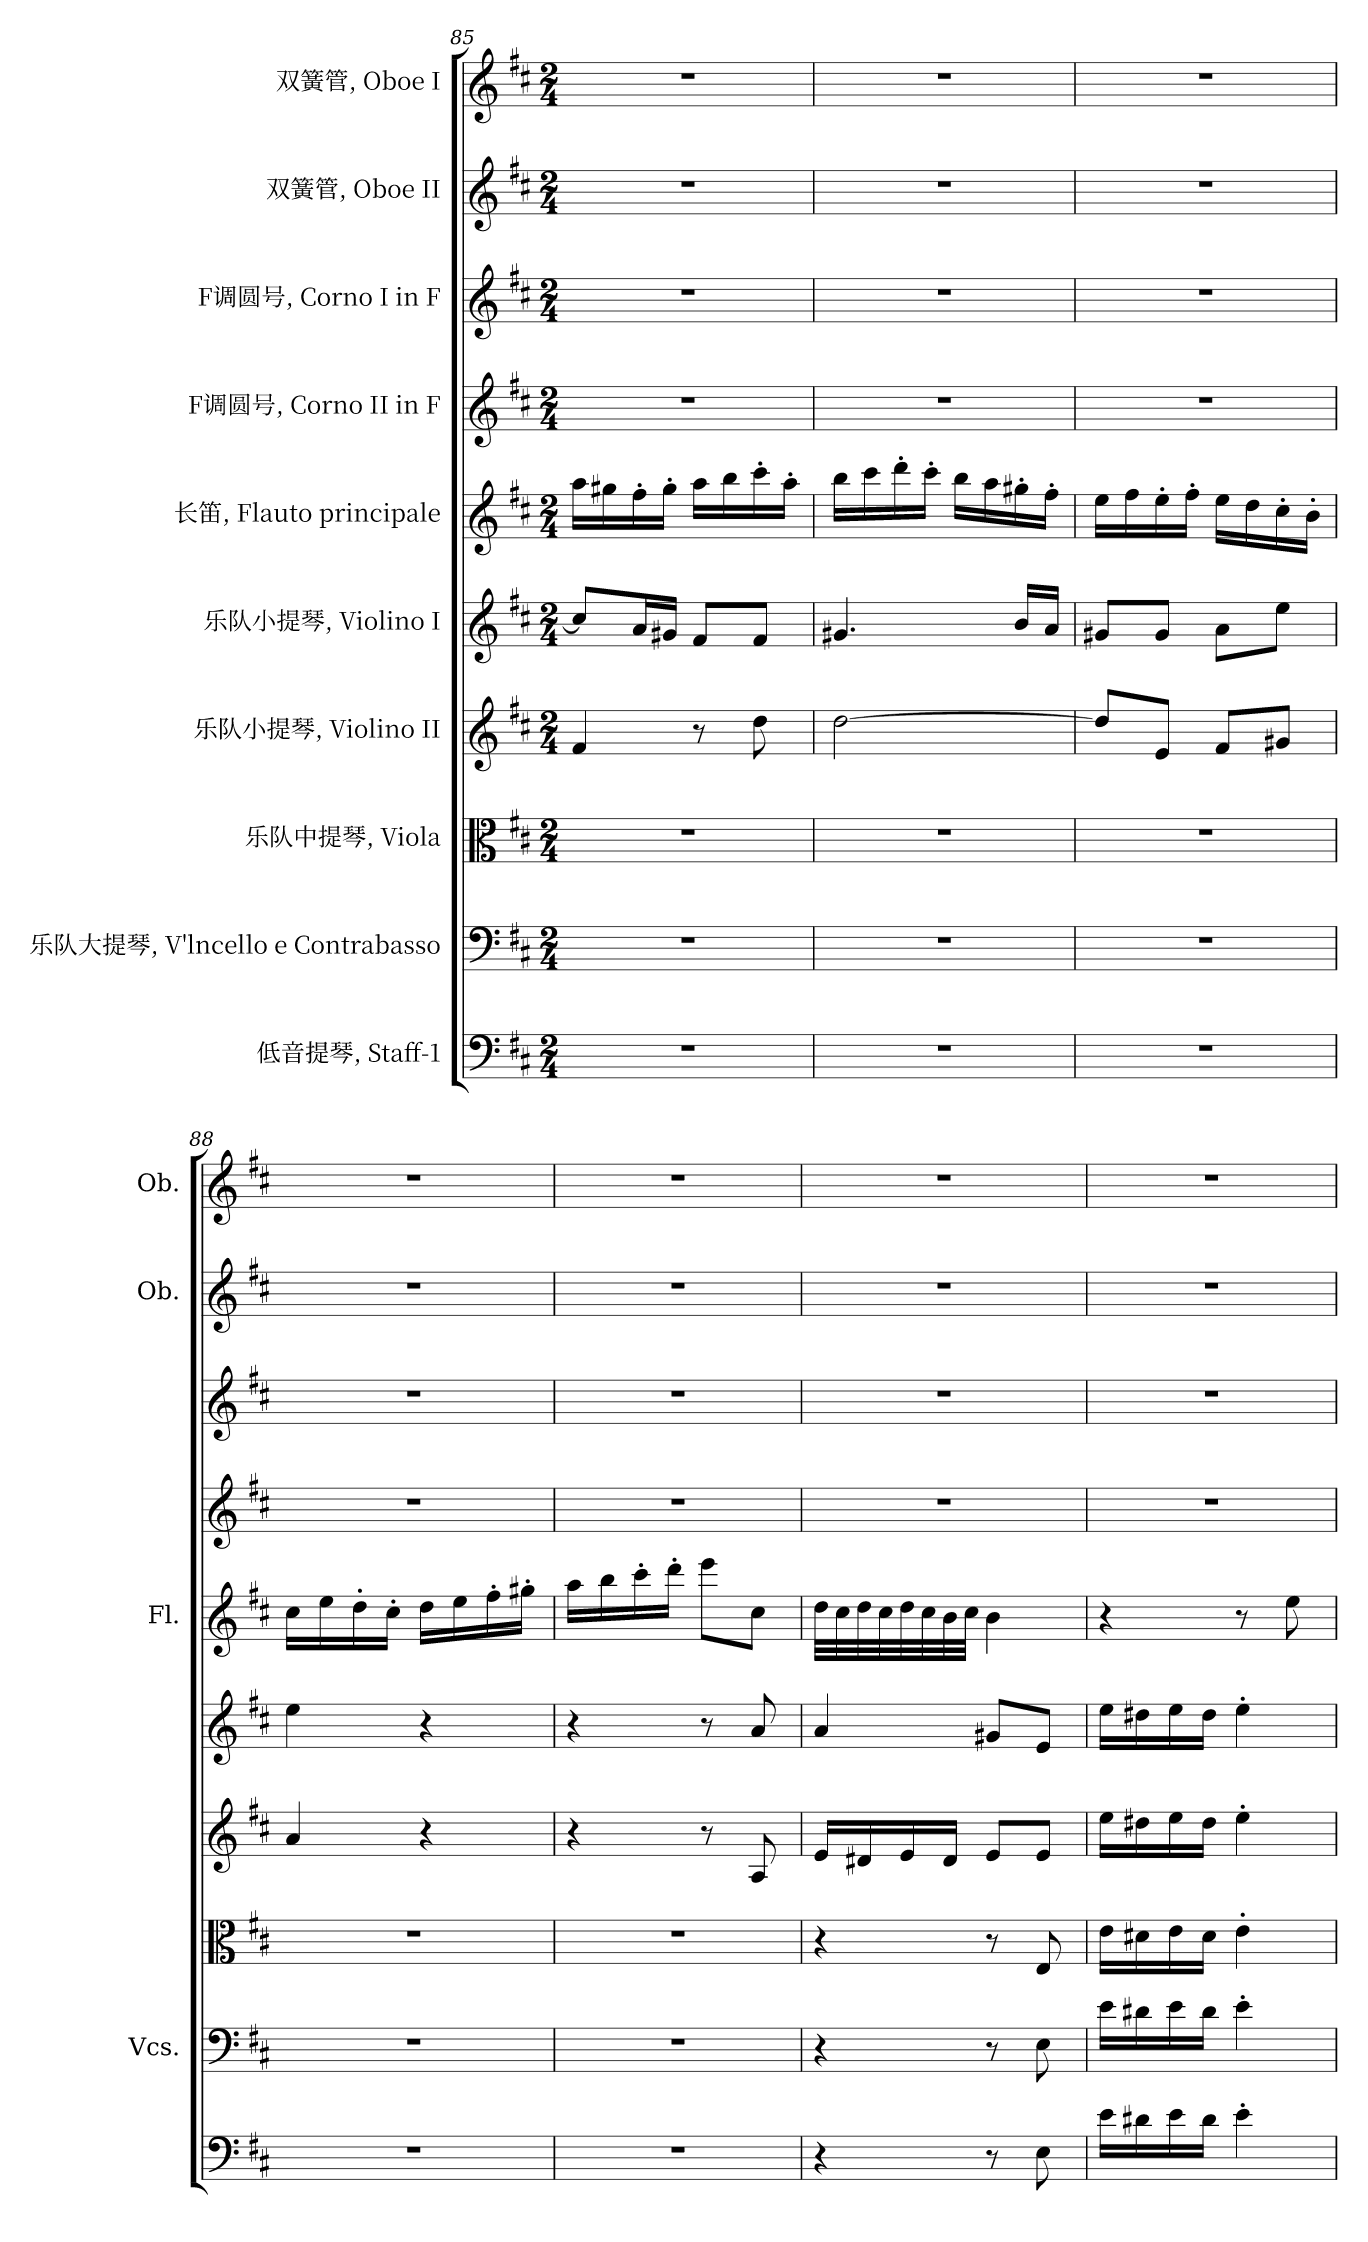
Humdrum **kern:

**kern	**kern	**kern	**kern	**kern	**kern	**kern	**kern	**kern	**kern
*part10	*part9	*part8	*part7	*part6	*part5	*part4	*part3	*part2	*part1
*staff10	*staff9	*staff8	*staff7	*staff6	*staff5	*staff4	*staff3	*staff2	*staff1
*I"低音提琴, Staff-1	*I"乐队大提琴, V'lncello e Contrabasso	*I"乐队中提琴, Viola	*I"乐队小提琴, Violino II	*I"乐队小提琴, Violino I	*I"长笛, Flauto principale	*I"F调圆号, Corno II in F	*I"F调圆号, Corno I in F	*I"双簧管, Oboe II	*I"双簧管, Oboe I
*	*I'Vcs.	*	*	*	*I'Fl.	*	*	*I'Ob.	*I'Ob.
*clefF4	*clefF4	*clefC3	*clefG2	*clefG2	*clefG2	*clefG2	*clefG2	*clefG2	*clefG2
*ITrd7c12	*	*	*	*	*	*ITrd4c7	*ITrd4c7	*	*
*k[f#c#]	*k[f#c#]	*k[f#c#]	*k[f#c#]	*k[f#c#]	*k[f#c#]	*k[f#]	*k[f#]	*k[f#c#]	*k[f#c#]
*M2/4	*M2/4	*M2/4	*M2/4	*M2/4	*M2/4	*M2/4	*M2/4	*M2/4	*M2/4
=85	=85	=85	=85	=85	=85	=85	=85	=85	=85
2r	2r	2r	4f#/	8cc#/L]	16aa\LL	2r	2r	2r	2r
.	.	.	.	.	16gg#X\	.	.	.	.
.	.	.	.	16a/L	16ff#'\	.	.	.	.
.	.	.	.	16g#X/JJ	16gg#'\JJ	.	.	.	.
.	.	.	8r	8f#/L	16aa\LL	.	.	.	.
.	.	.	.	.	16bb\	.	.	.	.
.	.	.	8dd\	8f#/J	16ccc#'\	.	.	.	.
.	.	.	.	.	16aa'\JJ	.	.	.	.
!!LO:PB:g=z
=86	=86	=86	=86	=86	=86	=86	=86	=86	=86
2r	2r	2r	[2dd\	4.g#X/	16bb\LL	2r	2r	2r	2r
.	.	.	.	.	16ccc#\	.	.	.	.
.	.	.	.	.	16ddd'\	.	.	.	.
.	.	.	.	.	16ccc#'\JJ	.	.	.	.
.	.	.	.	.	16bb\LL	.	.	.	.
.	.	.	.	.	16aa\	.	.	.	.
.	.	.	.	16b/LL	16gg#X'\	.	.	.	.
.	.	.	.	16a/JJ	16ff#'\JJ	.	.	.	.
=87	=87	=87	=87	=87	=87	=87	=87	=87	=87
2r	2r	2r	8dd/L]	8g#X/L	16ee\LL	2r	2r	2r	2r
.	.	.	.	.	16ff#\	.	.	.	.
.	.	.	8e/J	8g#/J	16ee'\	.	.	.	.
.	.	.	.	.	16ff#'\JJ	.	.	.	.
.	.	.	8f#/L	8a\L	16ee\LL	.	.	.	.
.	.	.	.	.	16dd\	.	.	.	.
.	.	.	8g#X/J	8ee\J	16cc#'\	.	.	.	.
.	.	.	.	.	16b'\JJ	.	.	.	.
=88	=88	=88	=88	=88	=88	=88	=88	=88	=88
2r	2r	2r	4a/	4ee\	16cc#\LL	2r	2r	2r	2r
.	.	.	.	.	16ee\	.	.	.	.
.	.	.	.	.	16dd'\	.	.	.	.
.	.	.	.	.	16cc#'\JJ	.	.	.	.
.	.	.	4r	4r	16dd\LL	.	.	.	.
.	.	.	.	.	16ee\	.	.	.	.
.	.	.	.	.	16ff#'\	.	.	.	.
.	.	.	.	.	16gg#X'\JJ	.	.	.	.
=89	=89	=89	=89	=89	=89	=89	=89	=89	=89
2r	2r	2r	4r	4r	16aa\LL	2r	2r	2r	2r
.	.	.	.	.	16bb\	.	.	.	.
.	.	.	.	.	16ccc#'\	.	.	.	.
.	.	.	.	.	16ddd'\JJ	.	.	.	.
.	.	.	8r	8r	8eee\L	.	.	.	.
.	.	.	8A/	8a/	8cc#\J	.	.	.	.
!!LO:PB:g=z
=90	=90	=90	=90	=90	=90	=90	=90	=90	=90
4r	4r	4r	16e/LL	4a/	32dd\LLL	2r	2r	2r	2r
.	.	.	.	.	32cc#\	.	.	.	.
.	.	.	16d#X/	.	32dd\	.	.	.	.
.	.	.	.	.	32cc#\	.	.	.	.
.	.	.	16e/	.	32dd\	.	.	.	.
.	.	.	.	.	32cc#\	.	.	.	.
.	.	.	16d#/JJ	.	32b\	.	.	.	.
.	.	.	.	.	32cc#\JJJ	.	.	.	.
8r	8r	8r	8e/L	8g#X/L	4b\	.	.	.	.
8EE\	8E\	8E/	8e/J	8e/J	.	.	.	.	.
=91	=91	=91	=91	=91	=91	=91	=91	=91	=91
16E\LL	16e\LL	16e\LL	16ee\LL	16ee\LL	4r	2r	2r	2r	2r
16D#X\	16d#X\	16d#X\	16dd#X\	16dd#X\	.	.	.	.	.
16E\	16e\	16e\	16ee\	16ee\	.	.	.	.	.
16D#\JJ	16d#\JJ	16d#\JJ	16dd#\JJ	16dd#\JJ	.	.	.	.	.
4E'\	4e'\	4e'\	4ee'\	4ee'\	8r	.	.	.	.
.	.	.	.	.	8ee\	.	.	.	.
=	=	=	=	=	=	=	=	=	=
*-	*-	*-	*-	*-	*-	*-	*-	*-	*-
